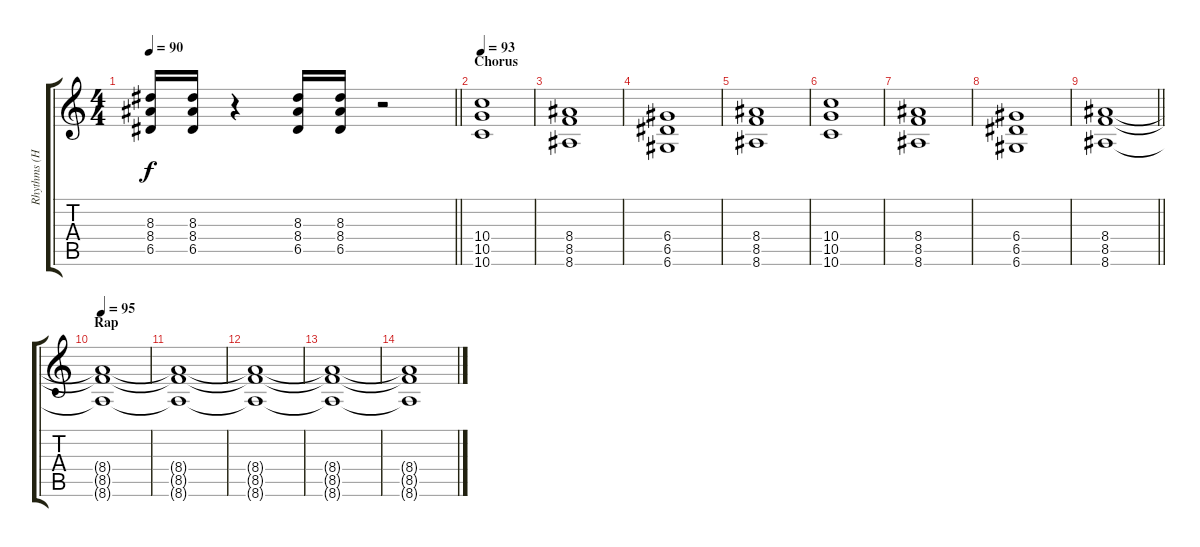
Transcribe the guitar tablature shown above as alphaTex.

\track ("Rhythms (Hassan)" "Rhythms (H") {instrument overdrivenguitar}
\staff {score tabs}
\tuning (E4 B3 G3 D3 A2 D2) {hide}
\ts (4 4)
\tempo 90
\clef g2
\barLineRight lightlight
\ks c
(8.3 8.4 6.5).16{dy f} (8.3 8.4 6.5).16 r.4 (8.3 8.4 6.5).16 (8.3 8.4 6.5).16 r.2 |
\section ("" "Chorus")
\tempo 93
(10.4 10.5 10.6).1 |
(8.4 8.5 8.6).1 |
(6.4 6.5 6.6).1 |
(8.4 8.5 8.6).1 |
(10.4 10.5 10.6).1 |
(8.4 8.5 8.6).1 |
(6.4 6.5 6.6).1 |
\barLineRight lightlight
(8.4 8.5 8.6).1 |
\section ("" "Rap")
\tempo 95
(8.4{t} 8.5{t} 8.6{t}).1{volume 0} |
(8.4{t} 8.5{t} 8.6{t}).1 |
(8.4{t} 8.5{t} 8.6{t}).1 |
(8.4{t} 8.5{t} 8.6{t}).1 |
(8.4{t} 8.5{t} 8.6{t}).1
